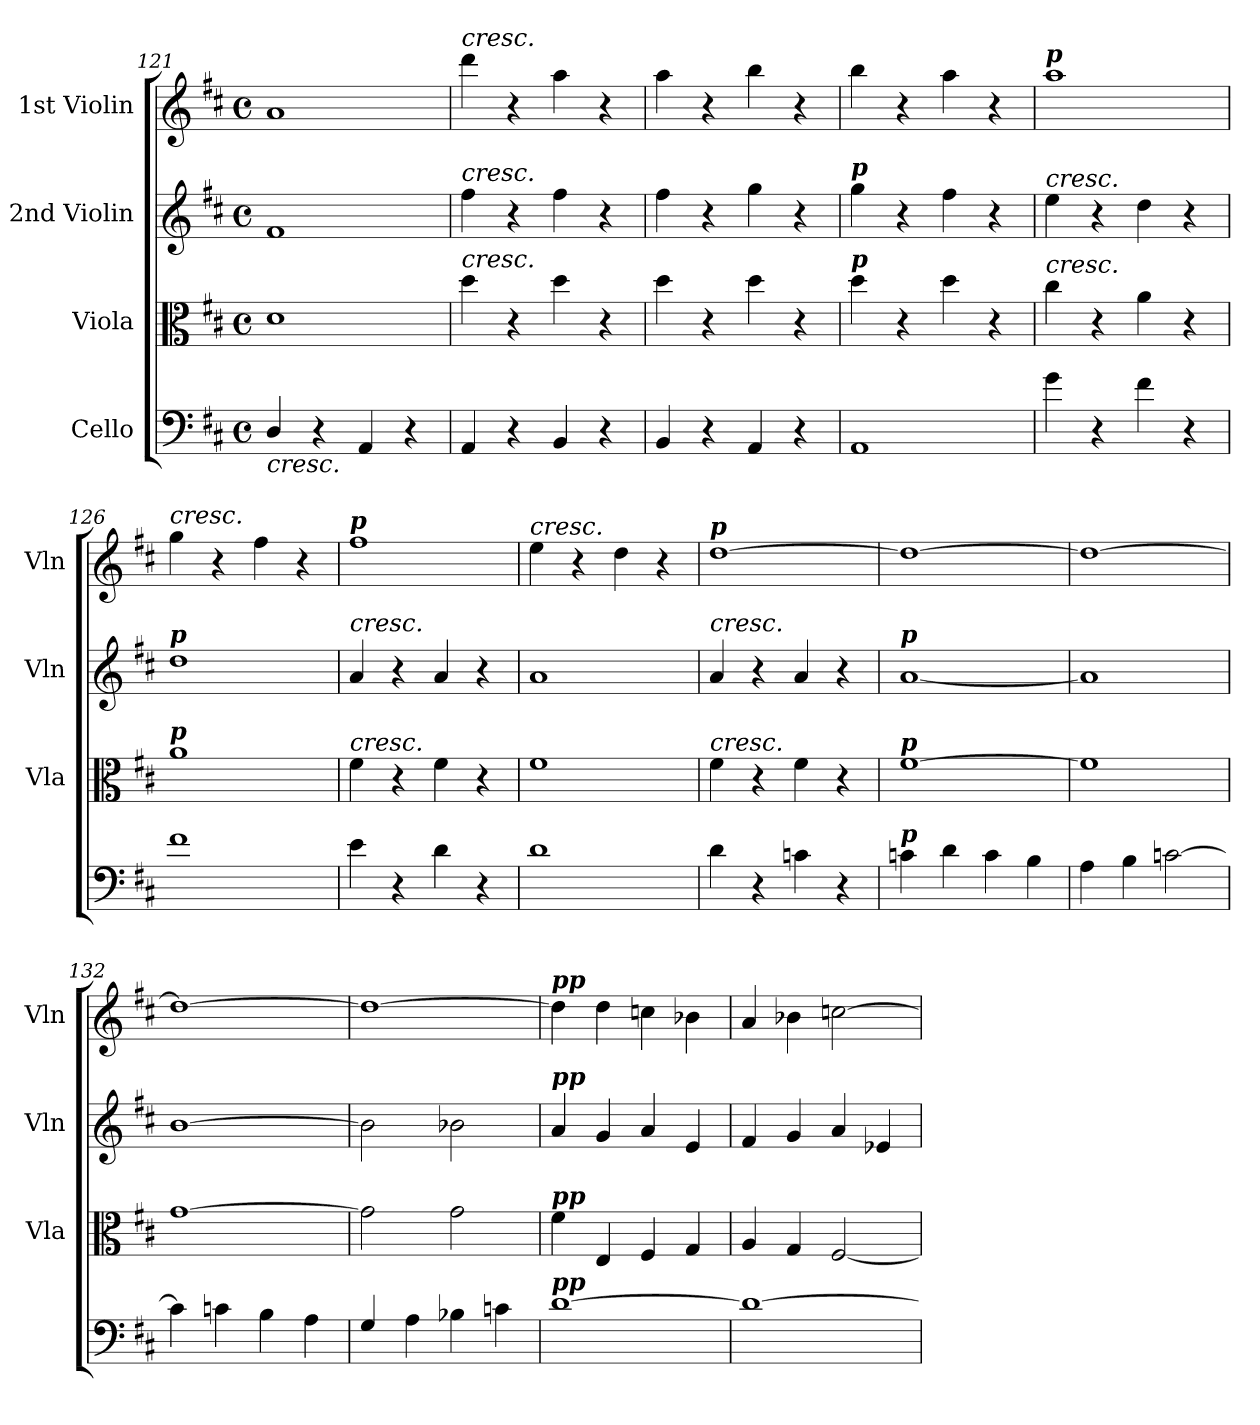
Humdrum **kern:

**kern	**kern	**kern	**kern
*part4	*part3	*part2	*part1
*staff4	*staff3	*staff2	*staff1
*I"Cello	*I"Viola	*I"2nd Violin	*I"1st Violin
*	*I'Vla	*I'Vln	*I'Vln
*clefF4	*clefC3	*clefG2	*clefG2
*k[f#c#]	*k[f#c#]	*k[f#c#]	*k[f#c#]
*D:	*D:	*D:	*D:
*M4/4	*M4/4	*M4/4	*M4/4
*met(c)	*met(c)	*met(c)	*met(c)
=121	=121	=121	=121
!LO:TX:b:i:t=cresc.	!	!	!
4D/	1d	1f#	1a
4r	.	.	.
4AA/	.	.	.
4r	.	.	.
=122	=122	=122	=122
!	!	!	!LO:TX:a:i:t=cresc.
!	!	!LO:TX:a:i:t=cresc.	!
!	!LO:TX:a:i:t=cresc.	!	!
4AA/	4dd\	4ff#\	4ddd\
4r	4r	4r	4r
4BB/	4dd\	4ff#\	4aa\
4r	4r	4r	4r
=123	=123	=123	=123
4BB/	4dd\	4ff#\	4aa\
4r	4r	4r	4r
4AA/	4dd\	4gg\	4bb\
4r	4r	4r	4r
!!LO:LB:g=z
=124	=124	=124	=124
!	!	!LO:TX:a:Bi:t=p	!
!	!LO:TX:a:Bi:t=p	!	!
1AA	4dd\	4gg\	4bb\
.	4r	4r	4r
.	4dd\	4ff#\	4aa\
.	4r	4r	4r
=125	=125	=125	=125
!	!	!	!LO:TX:a:Bi:t=p
!	!	!LO:TX:a:i:t=cresc.	!
!	!LO:TX:a:i:t=cresc.	!	!
4g\	4cc#\	4ee\	1aa
4r	4r	4r	.
4f#\	4a\	4dd\	.
4r	4r	4r	.
=126	=126	=126	=126
!	!	!	!LO:TX:a:i:t=cresc.
!	!	!LO:TX:a:Bi:t=p	!
!	!LO:TX:a:Bi:t=p	!	!
1f#	1a	1dd	4gg\
.	.	.	4r
.	.	.	4ff#\
.	.	.	4r
=127	=127	=127	=127
!	!	!	!LO:TX:a:Bi:t=p
!	!	!LO:TX:a:i:t=cresc.	!
!	!LO:TX:a:i:t=cresc.	!	!
4e\	4f#\	4a/	1ff#
4r	4r	4r	.
4d\	4f#\	4a/	.
4r	4r	4r	.
=128	=128	=128	=128
!	!	!	!LO:TX:a:i:t=cresc.
1d	1f#	1a	4ee\
.	.	.	4r
.	.	.	4dd\
.	.	.	4r
=129	=129	=129	=129
!	!	!	!LO:TX:a:Bi:t=p
!	!	!LO:TX:a:i:t=cresc.	!
!	!LO:TX:a:i:t=cresc.	!	!
4d\	4f#\	4a/	[1dd
4r	4r	4r	.
4cn\	4f#\	4a/	.
4r	4r	4r	.
!!LO:PB:g=z
=130	=130	=130	=130
!	!	!LO:TX:a:Bi:t=p	!
!	!LO:TX:a:Bi:t=p	!	!
!LO:TX:a:Bi:t=p	!	!	!
4cn\	[1f#	[1a	1dd_
4d\	.	.	.
4c\	.	.	.
4B\	.	.	.
=131	=131	=131	=131
4A\	1f#]	1a]	1dd_
4B\	.	.	.
[2cn\	.	.	.
=132	=132	=132	=132
4c\]	[1g	[1b	1dd_
4cn\	.	.	.
4B\	.	.	.
4A\	.	.	.
=133	=133	=133	=133
4G/	2g\]	2b\]	1dd_
4A\	.	.	.
4B-X\	2g\	2b-X\	.
4cn\	.	.	.
=134	=134	=134	=134
!	!	!	!LO:TX:a:Bi:t=pp
!	!	!LO:TX:a:Bi:t=pp	!
!	!LO:TX:a:Bi:t=pp	!	!
!LO:TX:a:Bi:t=pp	!	!	!
[1d	4f#\	4a/	4dd\]
.	4E/	4g/	4dd\
.	4F#/	4a/	4ccn\
.	4G/	4e/	4b-X\
=135	=135	=135	=135
1d_	4A/	4f#/	4a/
.	4G/	4g/	4b-X\
.	[2F#/	4a/	[2ccn\
.	.	4e-X/	.
=	=	=	=
*-	*-	*-	*-
